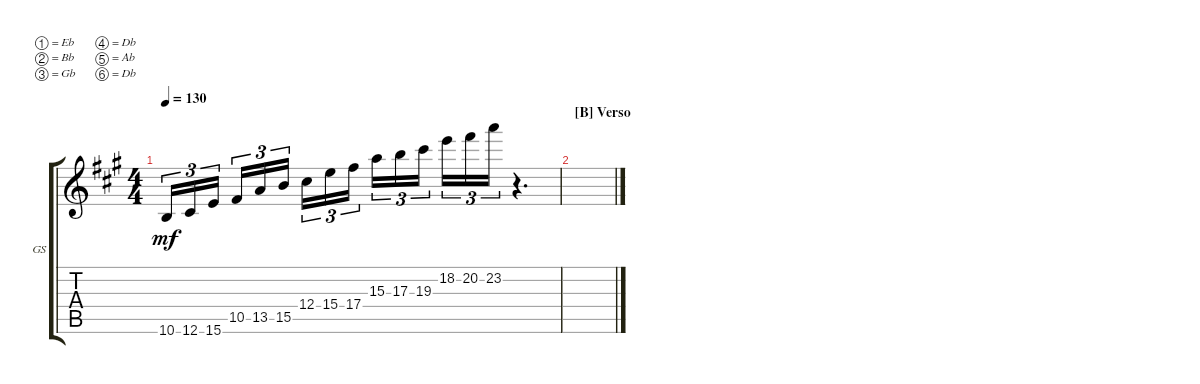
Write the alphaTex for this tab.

\defaultSystemsLayout 4
\bracketExtendMode groupsimilarinstruments
\firstSystemTrackNameOrientation horizontal
\otherSystemsTrackNameOrientation horizontal
\track ("Guitarra Solo" "GS") {instrument overdrivenguitar}
\staff {score tabs}
\tuning (Eb4 Bb3 Gb3 Db3 Ab2 Db2)
\ts (4 4)
\tempo 130
\clef g2
\ks a
10.6.16{tu (3 2) dy mf} 12.6.16{tu (3 2)} 15.6.16{tu (3 2)} 10.5.16{tu (3 2)} 13.5.16{tu (3 2)} 15.5.16{tu (3 2)} 12.4.16{tu (3 2)} 15.4.16{tu (3 2)} 17.4.16{tu (3 2)} 15.3.16{tu (3 2)} 17.3.16{tu (3 2)} 19.3.16{tu (3 2)} 18.2.16{tu (3 2)} 20.2.16{tu (3 2)} 23.2.16{tu (3 2)} r.4{d} |
\section ("B" "Verso")
